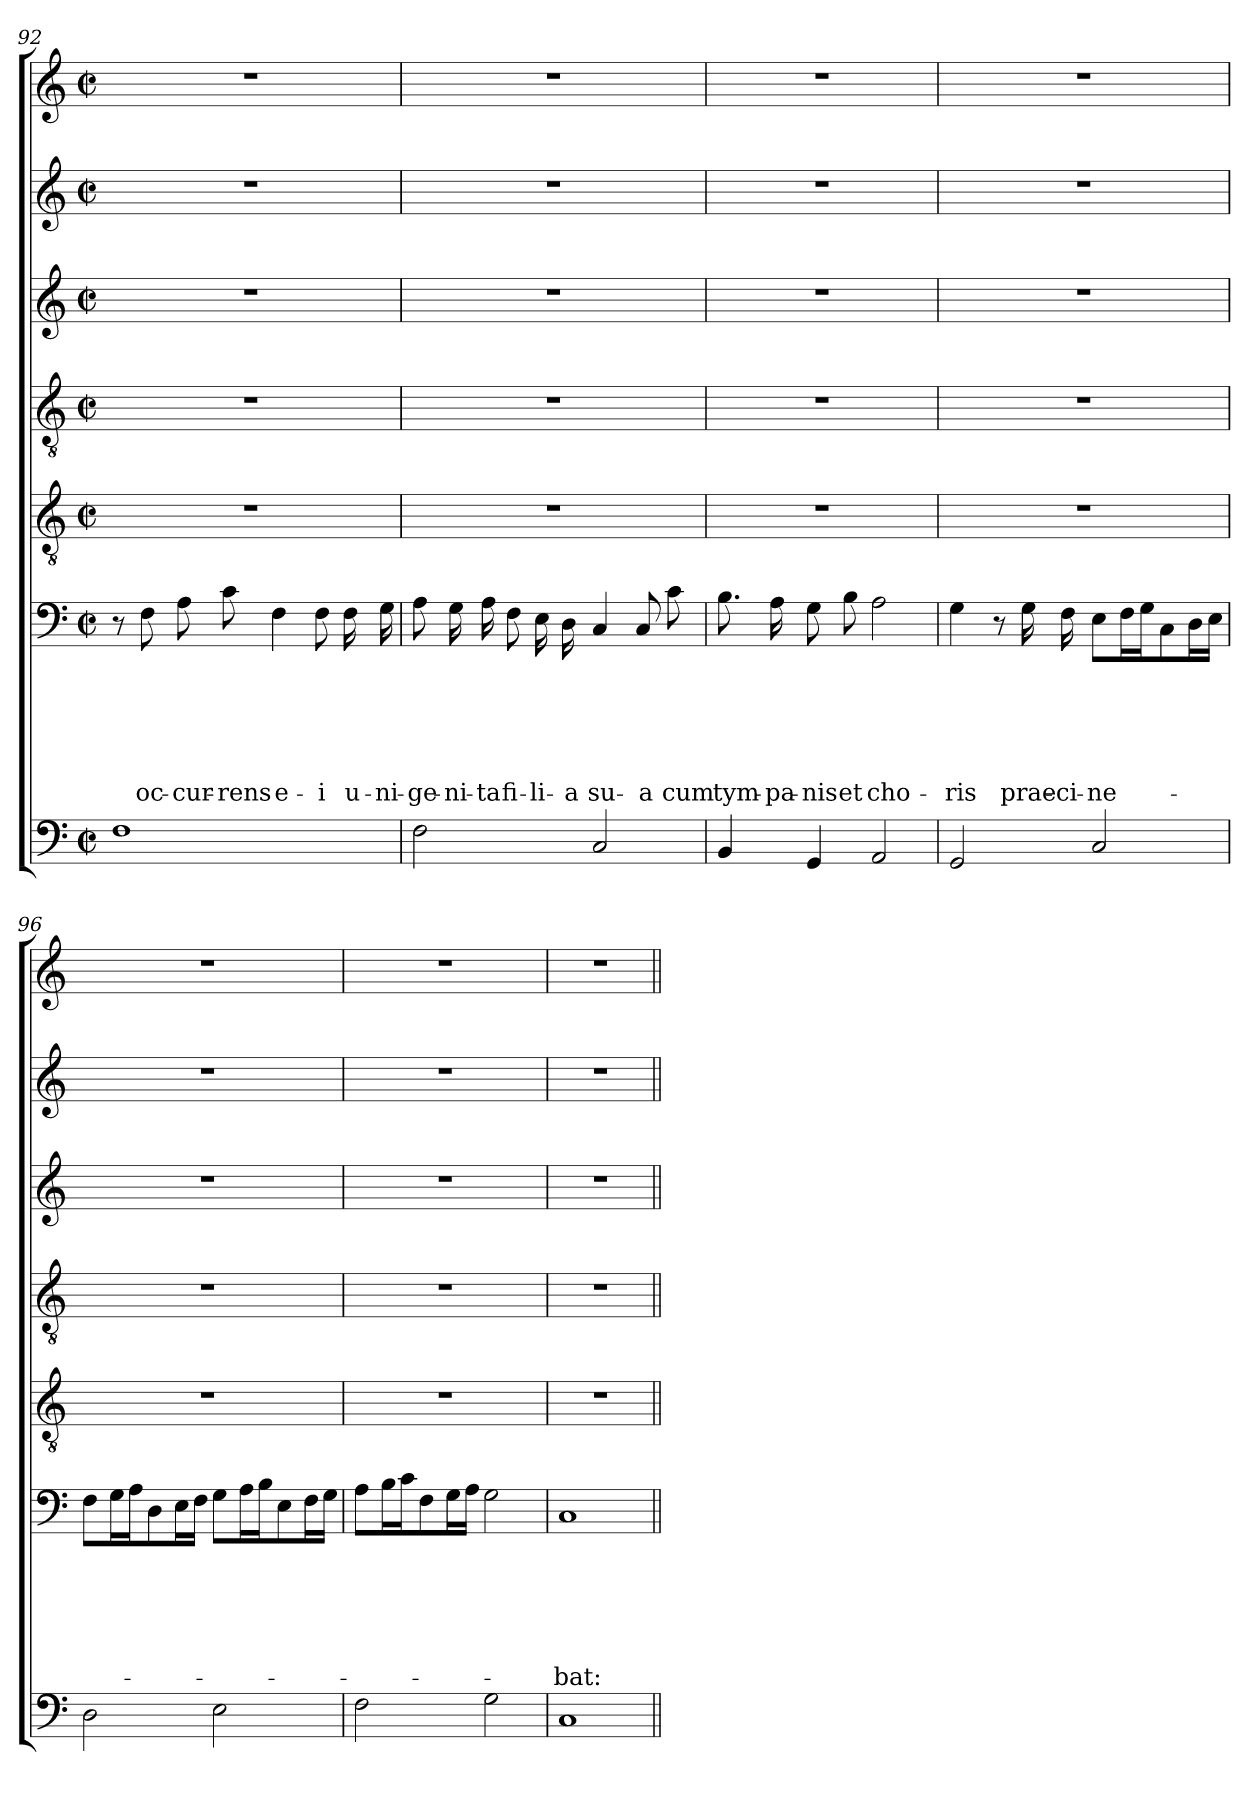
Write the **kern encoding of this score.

**kern	**kern	**text	**text	**text	**text	**text	**text	**kern	**kern	**kern	**kern	**kern
*part7	*part6	*part6	*part6	*part6	*part6	*part6	*part6	*part5	*part4	*part3	*part2	*part1
*staff7	*staff6	*staff6	*staff6	*staff6	*staff6	*staff6	*staff6	*staff5	*staff4	*staff3	*staff2	*staff1
*clefF4	*clefF4	*	*	*	*	*	*	*clefGv2	*clefGv2	*clefG2	*clefG2	*clefG2
*k[]	*k[]	*	*	*	*	*	*	*k[]	*k[]	*k[]	*k[]	*k[]
*C:	*C:	*	*	*	*	*	*	*C:	*C:	*C:	*C:	*C:
*M2/2	*M2/2	*	*	*	*	*	*	*M2/2	*M2/2	*M2/2	*M2/2	*M2/2
*met(c|)	*met(c|)	*	*	*	*	*	*	*met(c|)	*met(c|)	*met(c|)	*met(c|)	*met(c|)
=92	=92	=92	=92	=92	=92	=92	=92	=92	=92	=92	=92	=92
1F	8r	.	.	.	.	.	.	1r	1r	1r	1r	1r
.	8F\	.	.	.	.	.	oc-	.	.	.	.	.
.	8A\	.	.	.	.	.	-cur-	.	.	.	.	.
.	8c\	.	.	.	.	.	-rens	.	.	.	.	.
.	4F\	.	.	.	.	.	e-	.	.	.	.	.
.	8F\	.	.	.	.	.	-i	.	.	.	.	.
.	16F\	.	.	.	.	.	u-	.	.	.	.	.
.	16G\	.	.	.	.	.	-ni-	.	.	.	.	.
=93	=93	=93	=93	=93	=93	=93	=93	=93	=93	=93	=93	=93
2F\	8A\	.	.	.	.	.	-ge-	1r	1r	1r	1r	1r
.	16G\	.	.	.	.	.	-ni-	.	.	.	.	.
.	16A\	.	.	.	.	.	-ta	.	.	.	.	.
.	8F\	.	.	.	.	.	fi-	.	.	.	.	.
.	16E\	.	.	.	.	.	-li-	.	.	.	.	.
.	16D\	.	.	.	.	.	-a	.	.	.	.	.
2C/	4C/	.	.	.	.	.	su-	.	.	.	.	.
.	8C/	.	.	.	.	.	-a	.	.	.	.	.
.	8c\	.	.	.	.	.	cum	.	.	.	.	.
!!LO:LB:g=z
=94	=94	=94	=94	=94	=94	=94	=94	=94	=94	=94	=94	=94
4BB/	8.B\	.	.	.	.	.	tym-	1r	1r	1r	1r	1r
.	16A\	.	.	.	.	.	-pa-	.	.	.	.	.
4GG/	8G\	.	.	.	.	.	-nis	.	.	.	.	.
.	8B\	.	.	.	.	.	et	.	.	.	.	.
2AA/	2A\	.	.	.	.	.	cho-	.	.	.	.	.
=95	=95	=95	=95	=95	=95	=95	=95	=95	=95	=95	=95	=95
2GG/	4G\	.	.	.	.	.	-ris	1r	1r	1r	1r	1r
.	8r	.	.	.	.	.	.	.	.	.	.	.
.	16G\	.	.	.	.	.	prae-	.	.	.	.	.
.	16F\	.	.	.	.	.	-ci-	.	.	.	.	.
2C/	8E\L	.	.	.	.	.	-ne-	.	.	.	.	.
.	16F\L	.	.	.	.	.	.	.	.	.	.	.
.	16G\J	.	.	.	.	.	.	.	.	.	.	.
.	8C\	.	.	.	.	.	.	.	.	.	.	.
.	16D\L	.	.	.	.	.	.	.	.	.	.	.
.	16E\JJ	.	.	.	.	.	.	.	.	.	.	.
=96	=96	=96	=96	=96	=96	=96	=96	=96	=96	=96	=96	=96
2D\	8F\L	.	.	.	.	.	.	1r	1r	1r	1r	1r
.	16G\L	.	.	.	.	.	.	.	.	.	.	.
.	16A\J	.	.	.	.	.	.	.	.	.	.	.
.	8D\	.	.	.	.	.	.	.	.	.	.	.
.	16E\L	.	.	.	.	.	.	.	.	.	.	.
.	16F\JJ	.	.	.	.	.	.	.	.	.	.	.
2E\	8G\L	.	.	.	.	.	.	.	.	.	.	.
.	16A\L	.	.	.	.	.	.	.	.	.	.	.
.	16B\J	.	.	.	.	.	.	.	.	.	.	.
.	8E\	.	.	.	.	.	.	.	.	.	.	.
.	16F\L	.	.	.	.	.	.	.	.	.	.	.
.	16G\JJ	.	.	.	.	.	.	.	.	.	.	.
=97	=97	=97	=97	=97	=97	=97	=97	=97	=97	=97	=97	=97
2F\	8A\L	.	.	.	.	.	.	1r	1r	1r	1r	1r
.	16B\L	.	.	.	.	.	.	.	.	.	.	.
.	16c\J	.	.	.	.	.	.	.	.	.	.	.
.	8F\	.	.	.	.	.	.	.	.	.	.	.
.	16G\L	.	.	.	.	.	.	.	.	.	.	.
.	16A\JJ	.	.	.	.	.	.	.	.	.	.	.
2G\	2G\	.	.	.	.	.	.	.	.	.	.	.
=98	=98	=98	=98	=98	=98	=98	=98	=98	=98	=98	=98	=98
1C	1C	.	.	.	.	.	-bat:	1r	1r	1r	1r	1r
=||	=||	=||	=||	=||	=||	=||	=||	=||	=||	=||	=||	=||
*-	*-	*-	*-	*-	*-	*-	*-	*-	*-	*-	*-	*-
